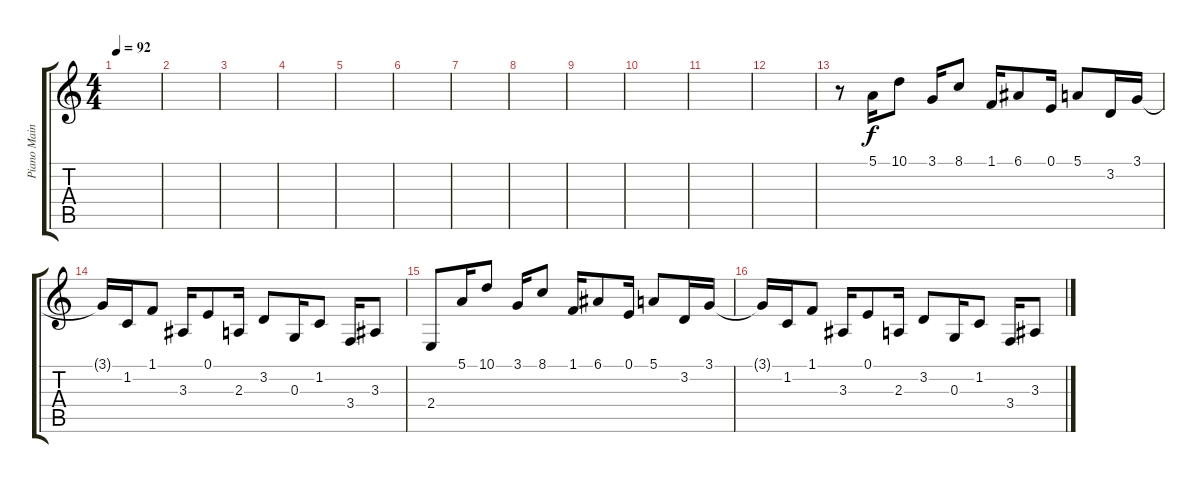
\track ("Piano Main Droite" "Piano Main") {instrument acousticgrandpiano}
\staff {score tabs}
\tuning (E4 B3 G3 D3 A2 E2) {hide}
\ts (4 4)
\tempo 92
\clef g2
\ks c
|
|
|
|
|
|
|
|
|
|
|
|
r.8 5.1.16 10.1.8 3.1.16 8.1.8 1.1.16 6.1.8 0.1.16 5.1.8 3.2.16 3.1.16 |
3.1{t}.16 1.2.16 1.1.8 3.3.16 0.1.8 2.3.16 3.2.8 0.3.16 1.2.8 3.4.16 3.3.8 |
2.4.8 5.1.16 10.1.8 3.1.16 8.1.8 1.1.16 6.1.8 0.1.16 5.1.8 3.2.16 3.1.16 |
3.1{t}.16 1.2.16 1.1.8 3.3.16 0.1.8 2.3.16 3.2.8 0.3.16 1.2.8 3.4.16 3.3.8
